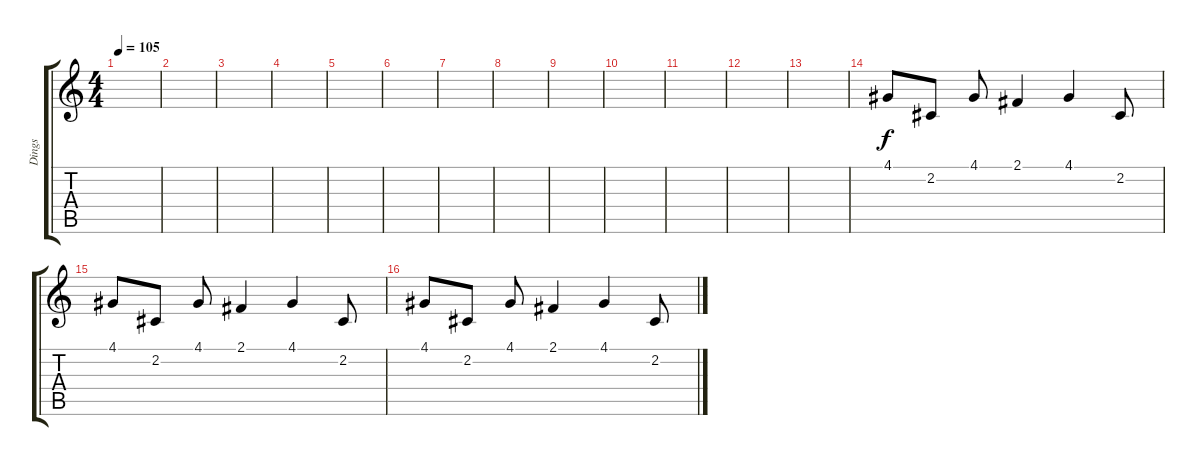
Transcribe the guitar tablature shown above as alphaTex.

\track ("Dings" "Dings") {instrument orchestralharp}
\staff {score tabs}
\tuning (E4 B3 G3 D3 A2 E2) {hide}
\ts (4 4)
\tempo 105
\clef g2
\ks c
|
|
|
|
|
|
|
|
|
|
|
|
|
4.1.8 2.2.8 4.1.8 2.1.4 4.1.4 2.2.8 |
4.1.8 2.2.8 4.1.8 2.1.4 4.1.4 2.2.8 |
4.1.8 2.2.8 4.1.8 2.1.4 4.1.4 2.2.8
